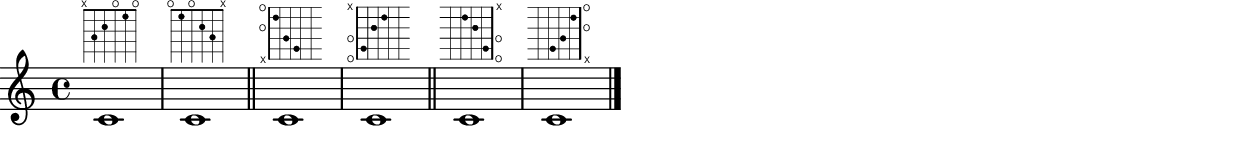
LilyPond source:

%% Generated by lilypond-book
%% Options: [exampleindent=10.16\mm,indent=0\mm,line-width=160\mm]
\include "lilypond-book-preamble.ly"


% ****************************************************************
% Start cut-&-pastable-section
% ****************************************************************

#(ly:set-option 'eps-box-padding 3.000000)



\paper {
  indent = 0\mm
  line-width = 160\mm
  % offset the left padding, also add 1mm as lilypond creates cropped
  % images with a little space on the right
  line-width = #(- line-width (* mm  3.000000) (* mm 1))
}

\layout {
  
}




% ****************************************************************
% ly snippet:
% ****************************************************************
\sourcefilename "/lilypond-2.24.3/input/regression/fret-diagrams-left-handed.ly"
\sourcefileline 0
\header {
texidoc = "
Fret-diagrams may be printed left-handed
"
}

\version "2.19.21"

fretTst = {
  %% C major for guitar
  c'1 ^\markup { \fret-diagram "6-x;5-3-3;4-2-2;3-o;2-1;1-o;"}
}

\new Voice {
  \textLengthOn
  \fretTst
  \once \override TextScript.fret-diagram-details.handedness = #LEFT
  \fretTst
  \bar "||"
  \override TextScript.fret-diagram-details.orientation =
    #'landscape
  \fretTst
  \once \override TextScript.fret-diagram-details.handedness = #LEFT
  \fretTst
  \bar "||"
  \override TextScript.fret-diagram-details.orientation =
    #'opposing-landscape
  \fretTst
  \once \override TextScript.fret-diagram-details.handedness = #LEFT
  \fretTst
  \bar "|."
}



% ****************************************************************
% end ly snippet
% ****************************************************************
